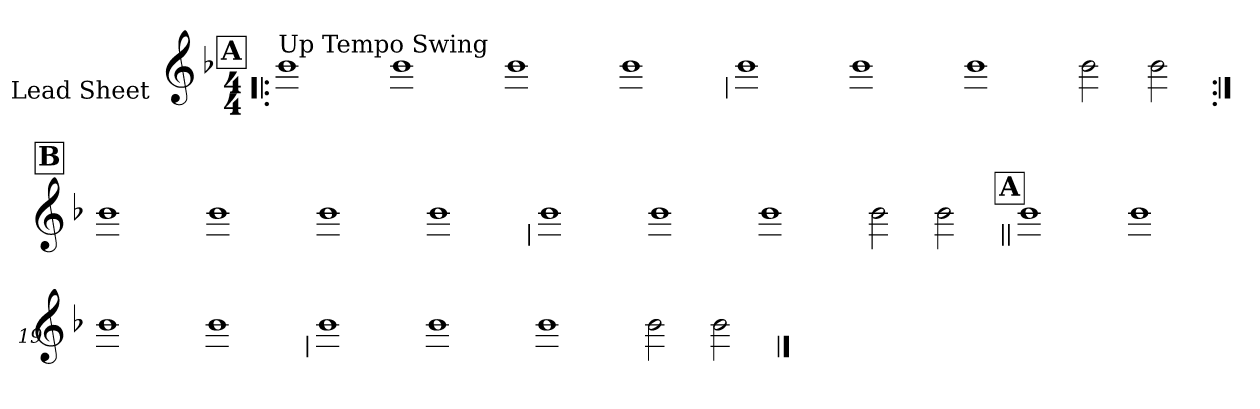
**kern
*part1
*staff1
*I"Lead Sheet
*stria0
*clefG2
*k[b-]
*d:
*M4/4
!!LO:REH:place=s1:a:t=A
=1!|:
!LO:TX:a:t=Up Tempo Swing
1b-
=2-
1b-
=3-
1b-
=4-
1b-
!!LO:LB:g=z
=5
1b-
=6-
1b-
=7-
1b-
=8-
2b-
2b-
!!LO:LB:g=z
!!LO:REH:place=s1:a:t=B
=9:|!
1b-
=10-
1b-
=11-
1b-
=12-
1b-
!!LO:LB:g=z
=13
1b-
=14-
1b-
=15-
1b-
=16-
2b-
2b-
!!LO:LB:g=z
!!LO:REH:place=s1:a:t=A
=17||
1b-
=18-
1b-
=19-
1b-
=20-
1b-
!!LO:LB:g=z
=21
1b-
=22-
1b-
=23-
1b-
=24-
2b-
2b-
==
*-
